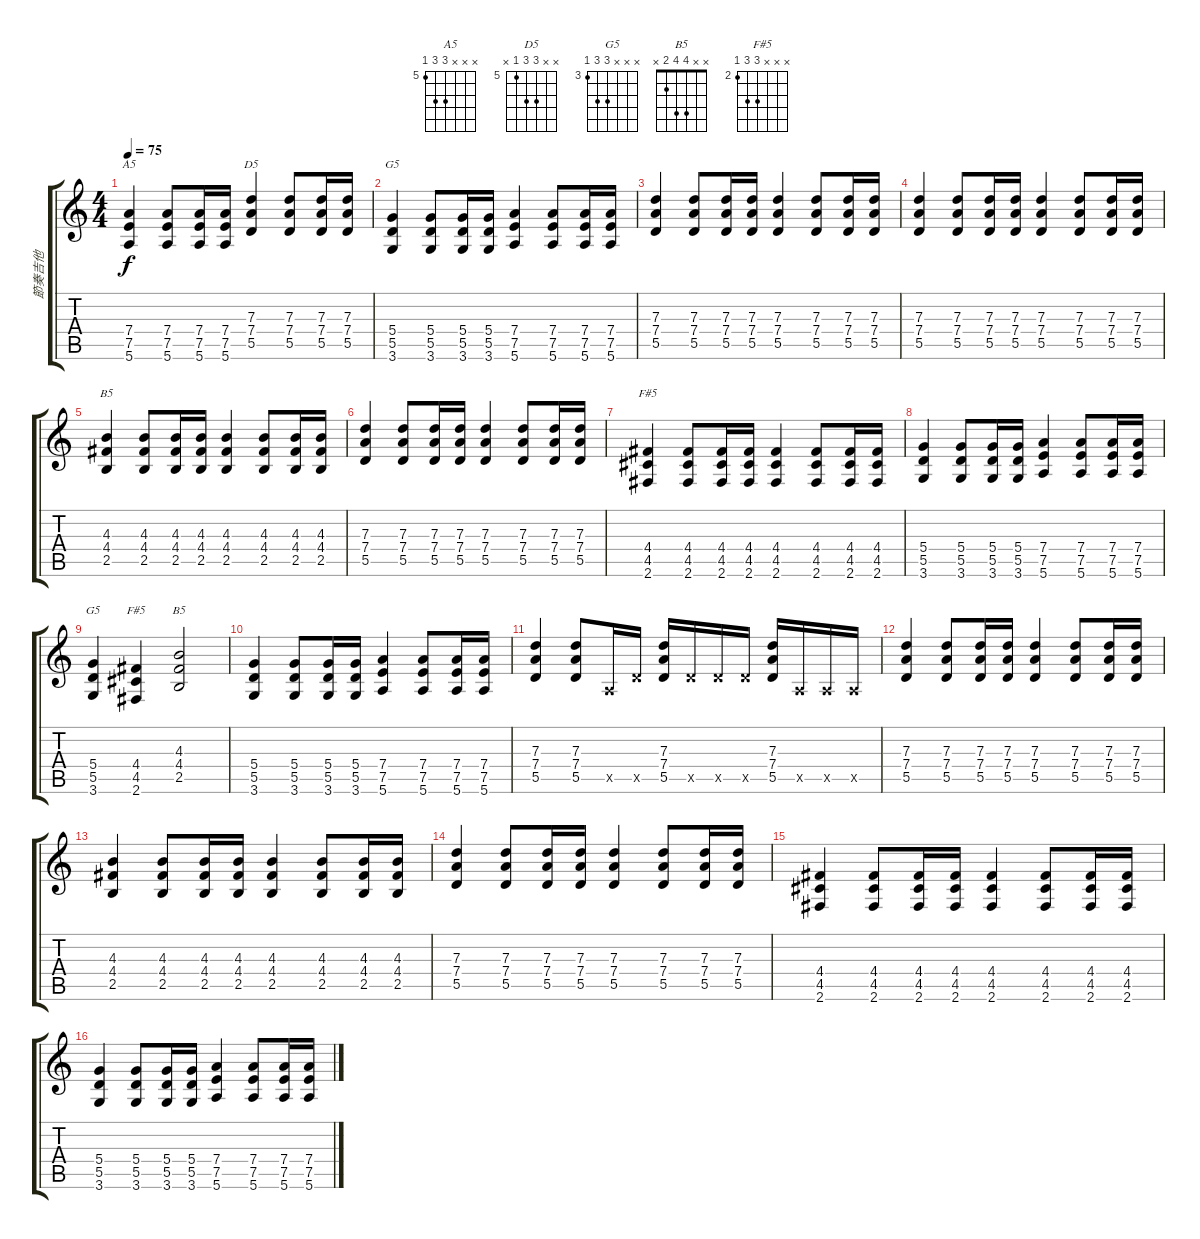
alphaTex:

\track ("節奏吉他" "節奏吉他") {instrument electricguitarjazz}
\staff {score tabs}
\tuning (E4 B3 G3 D3 A2 E2) {hide}
\chord ("A5" x x x 7 7 5) {firstfret 5}
\chord ("D5" x x 7 7 5 x) {firstfret 5}
\chord ("G5" x x x 5 5 3)
\chord ("B5" x x 4 4 2 x) {firstfret 2}
\chord ("F#5" x x x 4 4 2)
\chord ("G5" x x x 5 5 3) {firstfret 3}
\chord ("F#5" x x x 4 4 2) {firstfret 2}
\chord ("B5" x x 4 4 2 x)
\ts (4 4)
\tempo 75
\clef g2
\ks c
(7.4 7.5 5.6).4{ch "A5" dy f} (7.4 7.5 5.6).8 (7.4 7.5 5.6).16 (7.4 7.5 5.6).16 (7.3 7.4 5.5).4{ch "D5"} (7.3 7.4 5.5).8 (7.3 7.4 5.5).16 (7.3 7.4 5.5).16 |
(5.4 5.5 3.6).4{ch "G5"} (5.4 5.5 3.6).8 (5.4 5.5 3.6).16 (5.4 5.5 3.6).16 (7.4 7.5 5.6).4 (7.4 7.5 5.6).8 (7.4 7.5 5.6).16 (7.4 7.5 5.6).16 |
(7.3 7.4 5.5).4 (7.3 7.4 5.5).8 (7.3 7.4 5.5).16 (7.3 7.4 5.5).16 (7.3 7.4 5.5).4 (7.3 7.4 5.5).8 (7.3 7.4 5.5).16 (7.3 7.4 5.5).16 |
(7.3 7.4 5.5).4 (7.3 7.4 5.5).8 (7.3 7.4 5.5).16 (7.3 7.4 5.5).16 (7.3 7.4 5.5).4 (7.3 7.4 5.5).8 (7.3 7.4 5.5).16 (7.3 7.4 5.5).16 |
(4.3 4.4 2.5).4{ch "B5"} (4.3 4.4 2.5).8 (4.3 4.4 2.5).16 (4.3 4.4 2.5).16 (4.3 4.4 2.5).4 (4.3 4.4 2.5).8 (4.3 4.4 2.5).16 (4.3 4.4 2.5).16 |
(7.3 7.4 5.5).4 (7.3 7.4 5.5).8 (7.3 7.4 5.5).16 (7.3 7.4 5.5).16 (7.3 7.4 5.5).4 (7.3 7.4 5.5).8 (7.3 7.4 5.5).16 (7.3 7.4 5.5).16 |
(4.4 4.5 2.6).4{ch "F#5"} (4.4 4.5 2.6).8 (4.4 4.5 2.6).16 (4.4 4.5 2.6).16 (4.4 4.5 2.6).4 (4.4 4.5 2.6).8 (4.4 4.5 2.6).16 (4.4 4.5 2.6).16 |
(5.4 5.5 3.6).4 (5.4 5.5 3.6).8 (5.4 5.5 3.6).16 (5.4 5.5 3.6).16 (7.4 7.5 5.6).4 (7.4 7.5 5.6).8 (7.4 7.5 5.6).16 (7.4 7.5 5.6).16 |
(5.4 5.5 3.6).4{ch "G5"} (4.4 4.5 2.6).4{ch "F#5"} (4.3 4.4 2.5).2{ch "B5"} |
(5.4 5.5 3.6).4 (5.4 5.5 3.6).8 (5.4 5.5 3.6).16 (5.4 5.5 3.6).16 (7.4 7.5 5.6).4 (7.4 7.5 5.6).8 (7.4 7.5 5.6).16 (7.4 7.5 5.6).16 |
(7.3 7.4 5.5).4 (7.3 7.4 5.5).8 0.5{x}.16 5.5{x}.16 (7.3 7.4 5.5).16 5.5{x}.16 5.5{x}.16 5.5{x}.16 (7.3 7.4 5.5).16 0.5{x}.16 0.5{x}.16 0.5{x}.16 |
(7.3 7.4 5.5).4{instrument overdrivenguitar} (7.3 7.4 5.5).8 (7.3 7.4 5.5).16 (7.3 7.4 5.5).16 (7.3 7.4 5.5).4 (7.3 7.4 5.5).8 (7.3 7.4 5.5).16 (7.3 7.4 5.5).16 |
(4.3 4.4 2.5).4 (4.3 4.4 2.5).8 (4.3 4.4 2.5).16 (4.3 4.4 2.5).16 (4.3 4.4 2.5).4 (4.3 4.4 2.5).8 (4.3 4.4 2.5).16 (4.3 4.4 2.5).16 |
(7.3 7.4 5.5).4 (7.3 7.4 5.5).8 (7.3 7.4 5.5).16 (7.3 7.4 5.5).16 (7.3 7.4 5.5).4 (7.3 7.4 5.5).8 (7.3 7.4 5.5).16 (7.3 7.4 5.5).16 |
(4.4 4.5 2.6).4 (4.4 4.5 2.6).8 (4.4 4.5 2.6).16 (4.4 4.5 2.6).16 (4.4 4.5 2.6).4 (4.4 4.5 2.6).8 (4.4 4.5 2.6).16 (4.4 4.5 2.6).16 |
(5.4 5.5 3.6).4 (5.4 5.5 3.6).8 (5.4 5.5 3.6).16 (5.4 5.5 3.6).16 (7.4 7.5 5.6).4 (7.4 7.5 5.6).8 (7.4 7.5 5.6).16 (7.4 7.5 5.6).16
